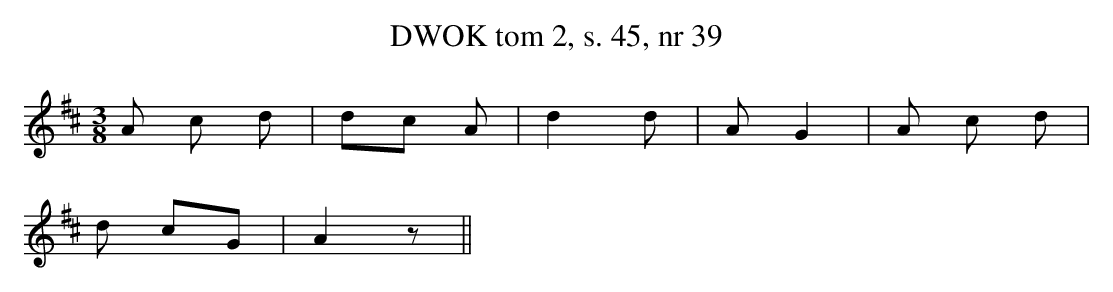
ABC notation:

X:1
T: DWOK tom 2, s. 45, nr 39
L: 1/16
M: 3/8
K: D
A2 c2 d2 |\
d2c2 A2 |\
d4 d2 |\
A2 G4 |\
A2 c2 d2 |
d2 c2G2 |\
A4 z2 ||
